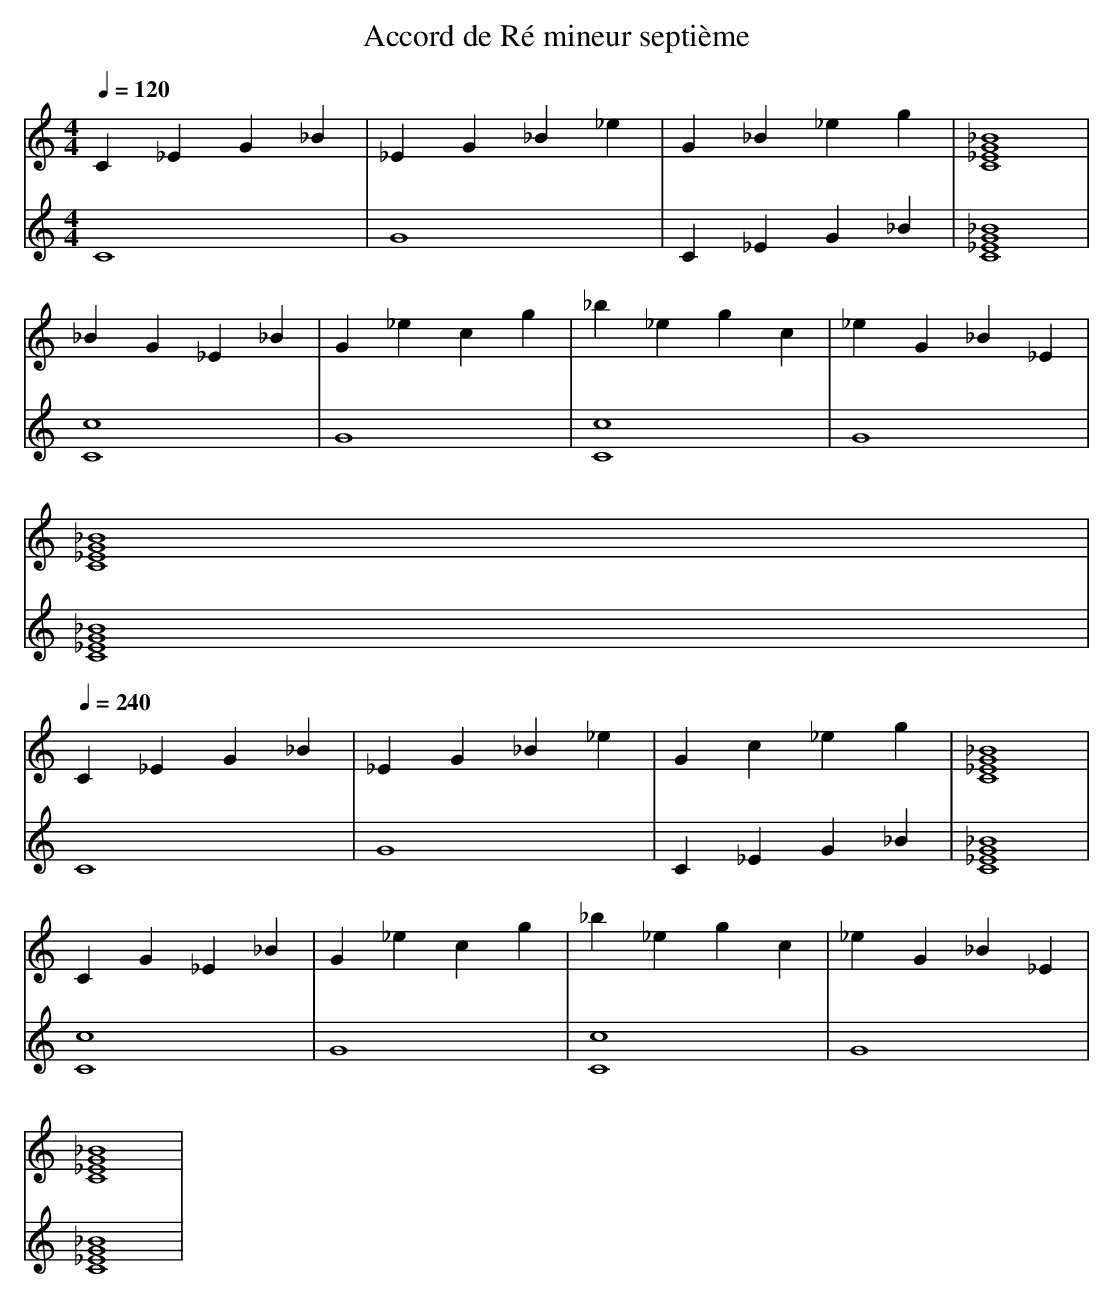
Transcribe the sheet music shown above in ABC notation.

X:1
T:Accord de Ré mineur septième
M: 4/4
L: 1/4
Q:1/4=120
K:C
V:1
C _E G _B | _E G _B _e | G _B _e g | [C4 _E4 G4 _B4] |
_B G _E _B | G _e c g | _b _e g c | _e G _B _E |
[C4 _E4 G4 _B4] |
Q:1/4=240
C _E G _B | _E G _B _e | G c _e g | [C4 _E4 G4 _B4] |
C G _E _B | G _e c g | _b _e g c | _e G _B _E |
[C4 _E4 G4 _B4] |
V:2
C4 | G4 | C _E G _B | [C4 _E4 G4 _B4] |
[C4 c4] | G4 | [C4 c4] | G4 |
[C4 _E4 G4 _B4] |
Q:1/4=240
C4 | G4 | C _E G _B | [C4 _E4 G4 _B4] |
[C4 c4] | G4 | [C4 c4] | G4 |
[C4 _E4 G4 _B4] |
